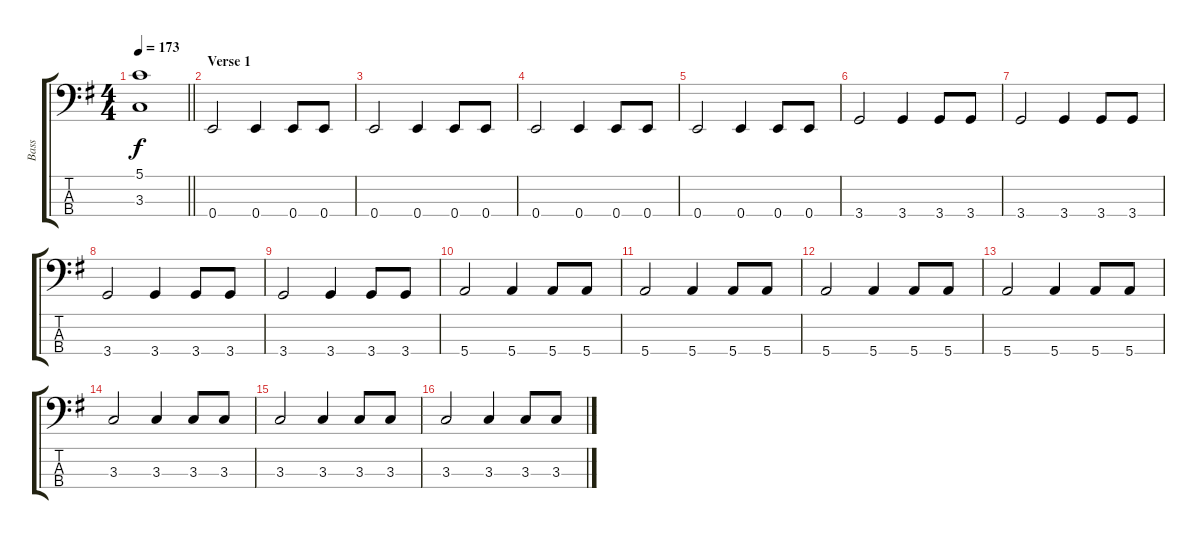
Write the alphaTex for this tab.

\track ("Bass" "Bass") {instrument electricbassfinger}
\staff {score tabs}
\tuning (G2 D2 A1 E1) {hide}
\ts (4 4)
\tempo 173
\clef f4
\barLineRight lightlight
\ks g
(5.1{t} 3.3{t}).1{dy f} |
\section ("" "Verse 1")
0.4.2 0.4.4 0.4.8 0.4.8 |
0.4.2 0.4.4 0.4.8 0.4.8 |
0.4.2 0.4.4 0.4.8 0.4.8 |
0.4.2 0.4.4 0.4.8 0.4.8 |
3.4.2 3.4.4 3.4.8 3.4.8 |
3.4.2 3.4.4 3.4.8 3.4.8 |
3.4.2 3.4.4 3.4.8 3.4.8 |
3.4.2 3.4.4 3.4.8 3.4.8 |
5.4.2 5.4.4 5.4.8 5.4.8 |
5.4.2 5.4.4 5.4.8 5.4.8 |
5.4.2 5.4.4 5.4.8 5.4.8 |
5.4.2 5.4.4 5.4.8 5.4.8 |
3.3.2 3.3.4 3.3.8 3.3.8 |
3.3.2 3.3.4 3.3.8 3.3.8 |
3.3.2 3.3.4 3.3.8 3.3.8
